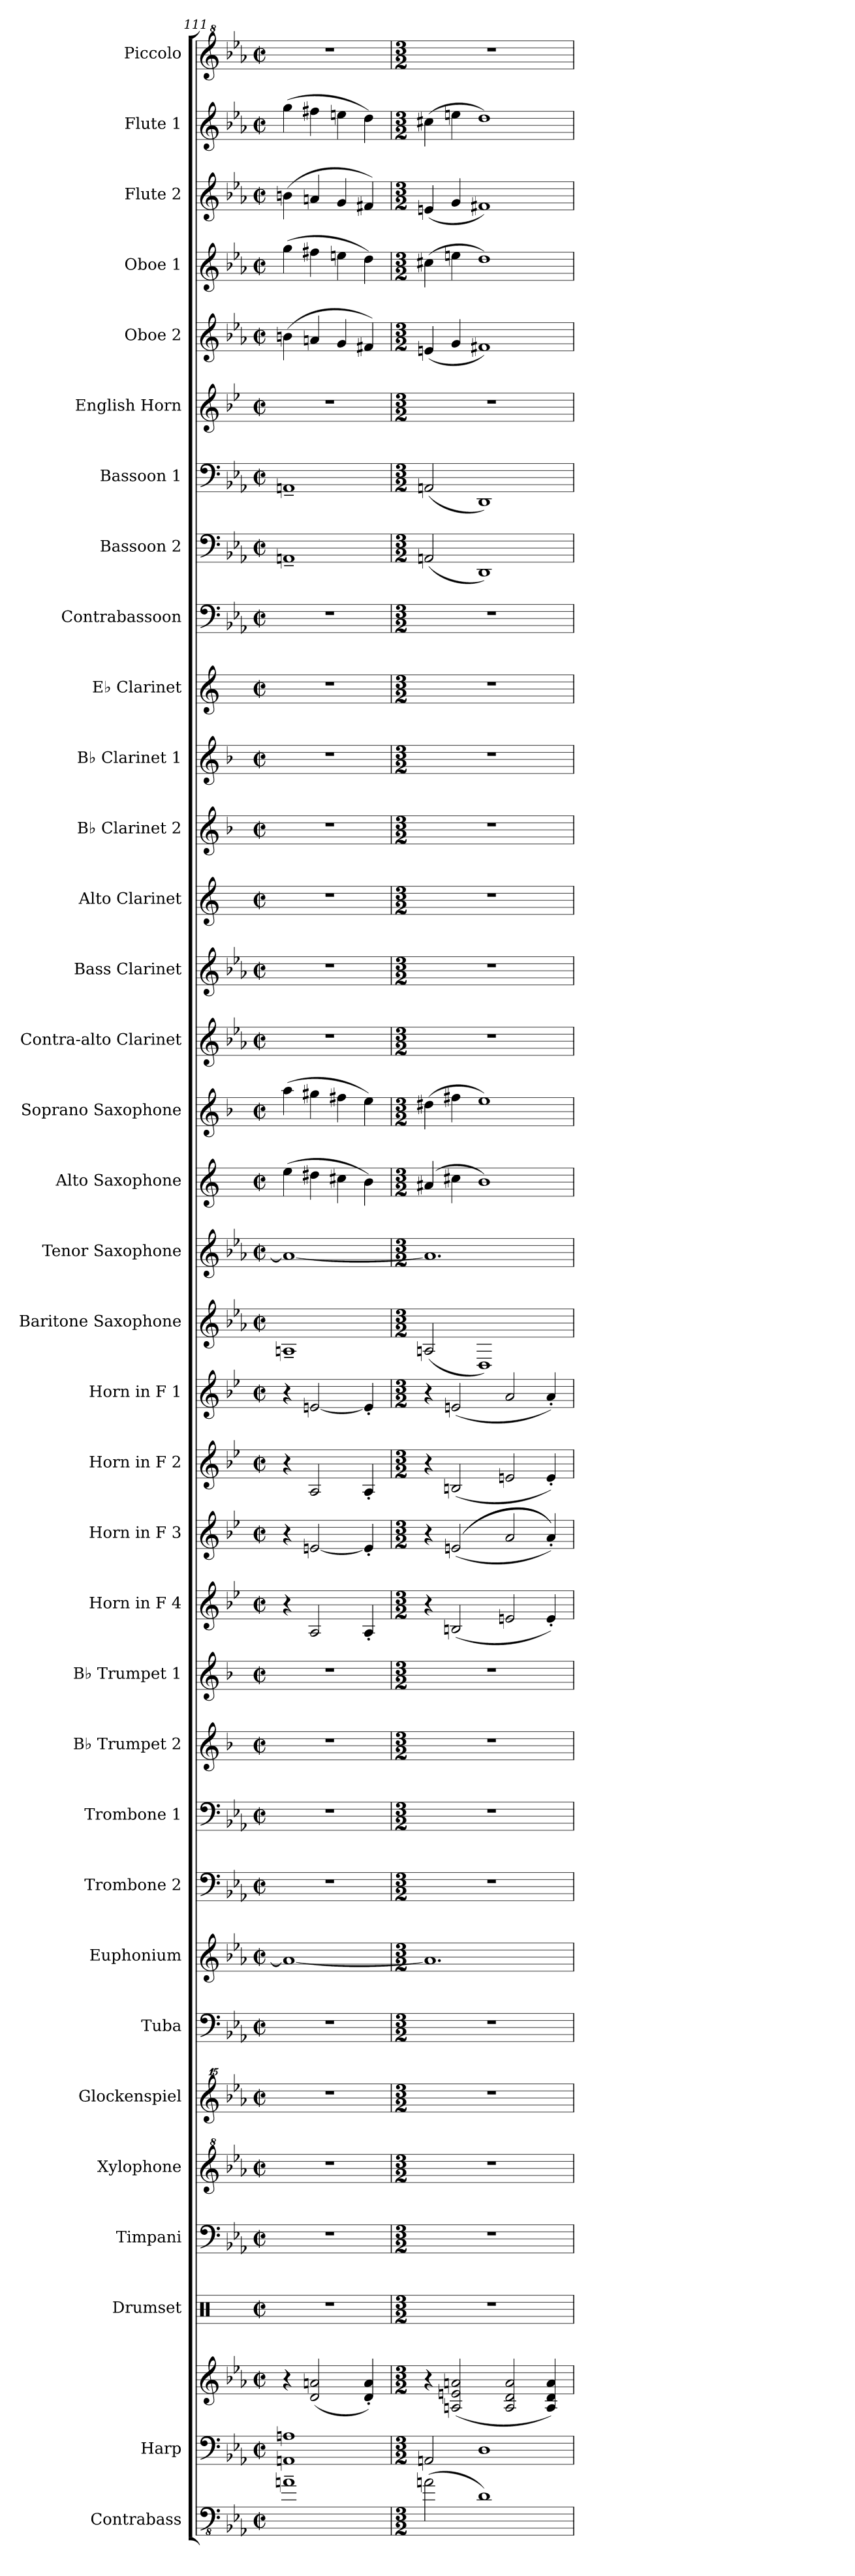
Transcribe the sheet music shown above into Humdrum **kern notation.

**kern	**kern	**kern	**kern	**kern	**kern	**kern	**kern	**kern	**kern	**kern	**kern	**kern	**kern	**kern	**kern	**kern	**kern	**kern	**kern	**kern	**kern	**kern	**kern	**kern	**kern	**kern	**kern	**kern	**kern	**kern	**kern	**kern	**kern	**kern	**kern
*part35	*part34	*part34	*part33	*part32	*part31	*part30	*part29	*part28	*part27	*part26	*part25	*part24	*part23	*part22	*part21	*part20	*part19	*part18	*part17	*part16	*part15	*part14	*part13	*part12	*part11	*part10	*part9	*part8	*part7	*part6	*part5	*part4	*part3	*part2	*part1
*staff36	*staff35	*staff34	*staff33	*staff32	*staff31	*staff30	*staff29	*staff28	*staff27	*staff26	*staff25	*staff24	*staff23	*staff22	*staff21	*staff20	*staff19	*staff18	*staff17	*staff16	*staff15	*staff14	*staff13	*staff12	*staff11	*staff10	*staff9	*staff8	*staff7	*staff6	*staff5	*staff4	*staff3	*staff2	*staff1
*I"Contrabass	*I"Harp	*	*I"Drumset	*I"Timpani	*I"Xylophone	*I"Glockenspiel	*I"Tuba	*I"Euphonium	*I"Trombone 2	*I"Trombone 1	*I"B♭ Trumpet 2	*I"B♭ Trumpet 1	*I"Horn in F 4	*I"Horn in F 3	*I"Horn in F 2	*I"Horn in F 1	*I"Baritone Saxophone	*I"Tenor Saxophone	*I"Alto Saxophone	*I"Soprano Saxophone	*I"Contra-alto Clarinet	*I"Bass Clarinet	*I"Alto Clarinet	*I"B♭ Clarinet 2	*I"B♭ Clarinet 1	*I"E♭ Clarinet	*I"Contrabassoon	*I"Bassoon 2	*I"Bassoon 1	*I"English Horn	*I"Oboe 2	*I"Oboe 1	*I"Flute 2	*I"Flute 1	*I"Piccolo
*I'Cb.	*I'Hrp.	*	*I'Drs.	*I'Timp.	*I'Xyl.	*I'Glk.	*I'Tba.	*I'Euph.	*I'Tbn. 2	*I'Tbn. 1	*I'B♭ Tpt. 2	*I'B♭ Tpt. 1	*I'Hn. 4	*I'Hn. 3	*I'Hn. 2	*I'Hn. 1	*I'Bar. Sax.	*I'T. Sax.	*I'A. Sax.	*I'S. Sax.	*I'C-a. Cl.	*I'B. Cl.	*I'A. Cl.	*I'B♭ Cl. 2	*I'B♭ Cl. 1	*I'E♭ Cl.	*I'Cbsn.	*I'Bsn. 2	*I'Bsn. 1	*I'E. Hn.	*I'Ob. 2	*I'Ob. 1	*I'Fl. 2	*I'Fl. 1	*I'Picc.
*clefFv4	*clefF4	*clefG2	*clefX	*clefF4	*clefG^2	*clefG^^2	*clefF4	*clefG2	*clefF4	*clefF4	*clefG2	*clefG2	*clefG2	*clefG2	*clefG2	*clefG2	*clefG2	*clefG2	*clefG2	*clefG2	*clefG2	*clefG2	*clefG2	*clefG2	*clefG2	*clefG2	*clefF4	*clefF4	*clefF4	*clefG2	*clefG2	*clefG2	*clefG2	*clefG2	*clefG^2
*ITrd7c12	*	*	*	*	*	*	*	*ITrd8c14	*	*	*ITrd1c2	*ITrd1c2	*ITrd4c7	*ITrd4c7	*ITrd4c7	*ITrd4c7	*ITrd12c21	*ITrd8c14	*ITrd5c9	*ITrd1c2	*ITrd12c21	*ITrd8c14	*ITrd5c9	*ITrd1c2	*ITrd1c2	*ITrd-2c-3	*ITrd7c12	*	*	*ITrd4c7	*	*	*	*	*ITrd-7c-12
*k[b-e-a-]	*k[b-e-a-]	*k[b-e-a-]	*k[]	*k[b-e-a-]	*k[b-e-a-]	*k[b-e-a-]	*k[b-e-a-]	*k[b-e-a-]	*k[b-e-a-]	*k[b-e-a-]	*k[b-e-a-]	*k[b-e-a-]	*k[b-e-a-]	*k[b-e-a-]	*k[b-e-a-]	*k[b-e-a-]	*k[b-e-a-]	*k[b-e-a-]	*k[b-e-a-]	*k[b-e-a-]	*k[b-e-a-]	*k[b-e-a-]	*k[b-e-a-]	*k[b-e-a-]	*k[b-e-a-]	*k[b-e-a-]	*k[b-e-a-]	*k[b-e-a-]	*k[b-e-a-]	*k[b-e-a-]	*k[b-e-a-]	*k[b-e-a-]	*k[b-e-a-]	*k[b-e-a-]	*k[b-e-a-]
*M4/4	*M4/4	*M4/4	*M4/4	*M4/4	*M4/4	*M4/4	*M4/4	*M4/4	*M4/4	*M4/4	*M4/4	*M4/4	*M4/4	*M4/4	*M4/4	*M4/4	*M4/4	*M4/4	*M4/4	*M4/4	*M4/4	*M4/4	*M4/4	*M4/4	*M4/4	*M4/4	*M4/4	*M4/4	*M4/4	*M4/4	*M4/4	*M4/4	*M4/4	*M4/4	*M4/4
*met(c|)	*met(c|)	*met(c|)	*met(c|)	*met(c|)	*met(c|)	*met(c|)	*met(c|)	*met(c|)	*met(c|)	*met(c|)	*met(c|)	*met(c|)	*met(c|)	*met(c|)	*met(c|)	*met(c|)	*met(c|)	*met(c|)	*met(c|)	*met(c|)	*met(c|)	*met(c|)	*met(c|)	*met(c|)	*met(c|)	*met(c|)	*met(c|)	*met(c|)	*met(c|)	*met(c|)	*met(c|)	*met(c|)	*met(c|)	*met(c|)	*met(c|)
=111	=111	=111	=111	=111	=111	=111	=111	=111	=111	=111	=111	=111	=111	=111	=111	=111	=111	=111	=111	=111	=111	=111	=111	=111	=111	=111	=111	=111	=111	=111	=111	=111	=111	=111	=111
1AAn~	1AAn 1An	4r	1r	1r	1r	1r	1r	1A_	1r	1r	1r	1r	4r	4r	4r	4r	1AAn~	1A_	(4g\	(4gg\	1r	1r	1r	1r	1r	1r	1r	1AAn~	1AAn~	1r	(4bn\	(4gg\	(4bn\	(4gg\	1r
.	.	(2d/ 2an/	.	.	.	.	.	.	.	.	.	.	2D/	[2An/	2D/	[2An/	.	.	4f#X\	4ff#X\	.	.	.	.	.	.	.	.	.	.	4an/	4ff#X\	4an/	4ff#X\	.
.	.	.	.	.	.	.	.	.	.	.	.	.	.	.	.	.	.	.	4en\	4een\	.	.	.	.	.	.	.	.	.	.	4g/	4een\	4g/	4een\	.
.	.	4d/' 4a/')	.	.	.	.	.	.	.	.	.	.	4D'/	4A'/]	4D'/	4A'/]	.	.	4d\)	4dd\)	.	.	.	.	.	.	.	.	.	.	4f#X/)	4dd\)	4f#X/)	4dd\)	.
!!LO:PB:g=z
=112	=112	=112	=112	=112	=112	=112	=112	=112	=112	=112	=112	=112	=112	=112	=112	=112	=112	=112	=112	=112	=112	=112	=112	=112	=112	=112	=112	=112	=112	=112	=112	=112	=112	=112	=112
*M3/2	*M3/2	*M3/2	*M3/2	*M3/2	*M3/2	*M3/2	*M3/2	*M3/2	*M3/2	*M3/2	*M3/2	*M3/2	*M3/2	*M3/2	*M3/2	*M3/2	*M3/2	*M3/2	*M3/2	*M3/2	*M3/2	*M3/2	*M3/2	*M3/2	*M3/2	*M3/2	*M3/2	*M3/2	*M3/2	*M3/2	*M3/2	*M3/2	*M3/2	*M3/2	*M3/2
(2AAn\	2AAn/	4r	1.r	1.r	1.r	1.r	1.r	1.A]	1.r	1.r	1.r	1.r	4r	4r	4r	4r	(2AAn/	1.A]	(4c#X/	(4cc#X\	1.r	1.r	1.r	1.r	1.r	1.r	1.r	(2AAn/	(2AAn/	1.r	(4en/	(4cc#X\	(4en/	(4cc#X\	1.r
.	.	(2An/ 2en/ 2an/	.	.	.	.	.	.	.	.	.	.	(2En/	(((2An/	(2En/	(2An/	.	.	4en\	4een\	.	.	.	.	.	.	.	.	.	.	4g/	4een\	4g/	4een\	.
1DD)	1D	.	.	.	.	.	.	.	.	.	.	.	.	.	.	.	1DD)	.	1d)	1dd)	.	.	.	.	.	.	.	1DD)	1DD)	.	1f#X)	1dd)	1f#X)	1dd)	.
.	.	2A/ 2d/ 2a/	.	.	.	.	.	.	.	.	.	.	2An/	2d/	2An/	2d/	.	.	.	.	.	.	.	.	.	.	.	.	.	.	.	.	.	.	.
.	.	4A/ 4d/ 4a/)	.	.	.	.	.	.	.	.	.	.	4A'/)	4d'/)))	4A'/)	4d'/)	.	.	.	.	.	.	.	.	.	.	.	.	.	.	.	.	.	.	.
=	=	=	=	=	=	=	=	=	=	=	=	=	=	=	=	=	=	=	=	=	=	=	=	=	=	=	=	=	=	=	=	=	=	=	=
*-	*-	*-	*-	*-	*-	*-	*-	*-	*-	*-	*-	*-	*-	*-	*-	*-	*-	*-	*-	*-	*-	*-	*-	*-	*-	*-	*-	*-	*-	*-	*-	*-	*-	*-	*-
